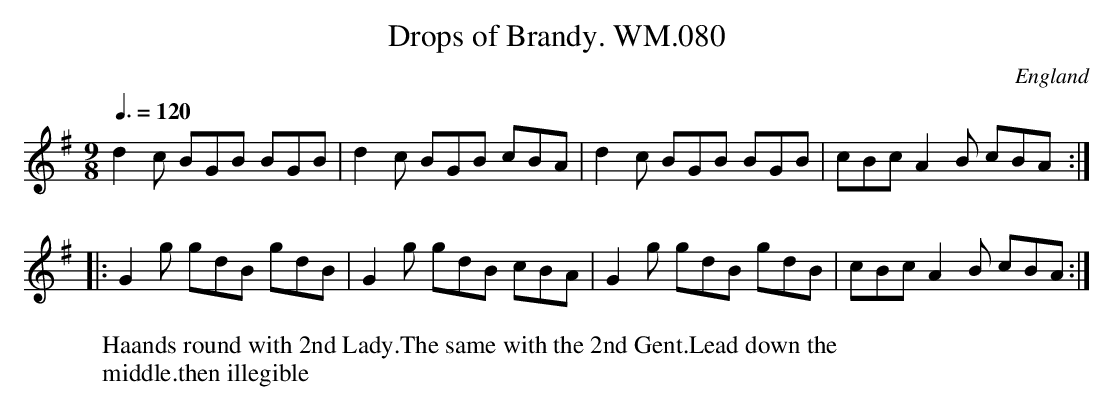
X:1
T:Drops of Brandy. WM.080
L:1/8
M:9/8
O:England
Q:3/8=120
W:Haands round with 2nd Lady.The same with the 2nd Gent.Lead down the
W:middle.then illegible
K:G
d2c BGB BGB|d2c BGB cBA|d2c BGB BGB|cBcA2B cBA:|!
|:G2g gdB gdB|G2g gdB cBA|G2g gdB gdB|cBcA2B cBA:|
